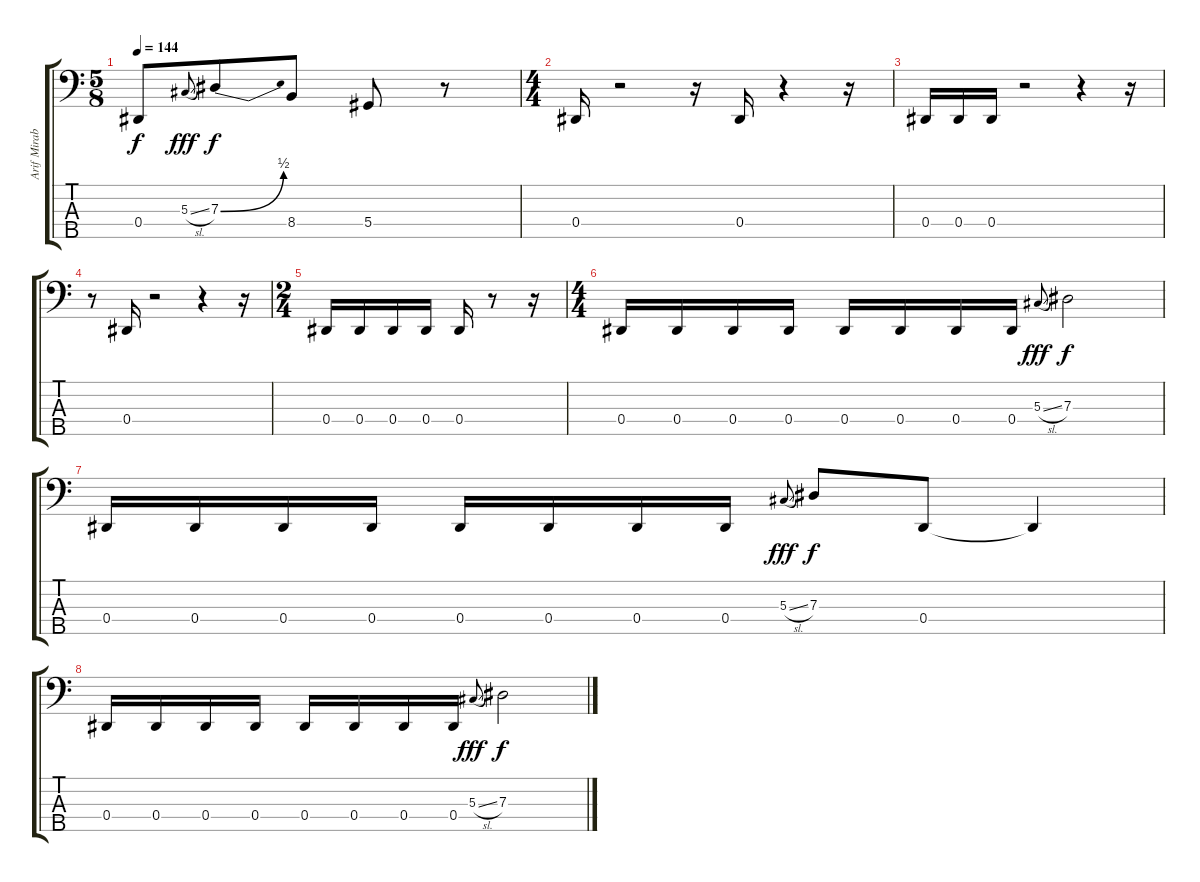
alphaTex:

\track ("Arif Mirabdolbaghi" "Arif Mirab") {solo instrument electricbassfinger}
\staff {score tabs}
\tuning (Gb2 Db2 Ab1 Eb1 Ab0) {hide}
\ts (5 8)
\tempo 144
\clef f4
\ks c
0.4.8{dy f} 5.3{sl}.8{gr onbeat dy fff} 7.3{be (bend 0 0 60 2)}.8{dy f} 8.4.8 5.4.8 r.8 |
\ts (4 4)
0.4.16 r.2 r.16 0.4.16 r.4 r.16 |
0.4.16 0.4.16 0.4.16 r.2 r.4 r.16 |
r.8 0.4.16 r.2 r.4 r.16 |
\ts (2 4)
0.4.16 0.4.16 0.4.16 0.4.16 0.4.16 r.8 r.16 |
\ts (4 4)
0.4.16 0.4.16 0.4.16 0.4.16 0.4.16 0.4.16 0.4.16 0.4.16 5.3{sl}.8{gr onbeat dy fff} 7.3.2{dy f} |
0.4.16 0.4.16 0.4.16 0.4.16 0.4.16 0.4.16 0.4.16 0.4.16 5.3{sl}.8{gr onbeat dy fff} 7.3.8{dy f} 0.4.8 0.4{t}.4 |
0.4.16 0.4.16 0.4.16 0.4.16 0.4.16 0.4.16 0.4.16 0.4.16 5.3{sl}.8{gr onbeat dy fff} 7.3.2{dy f}
